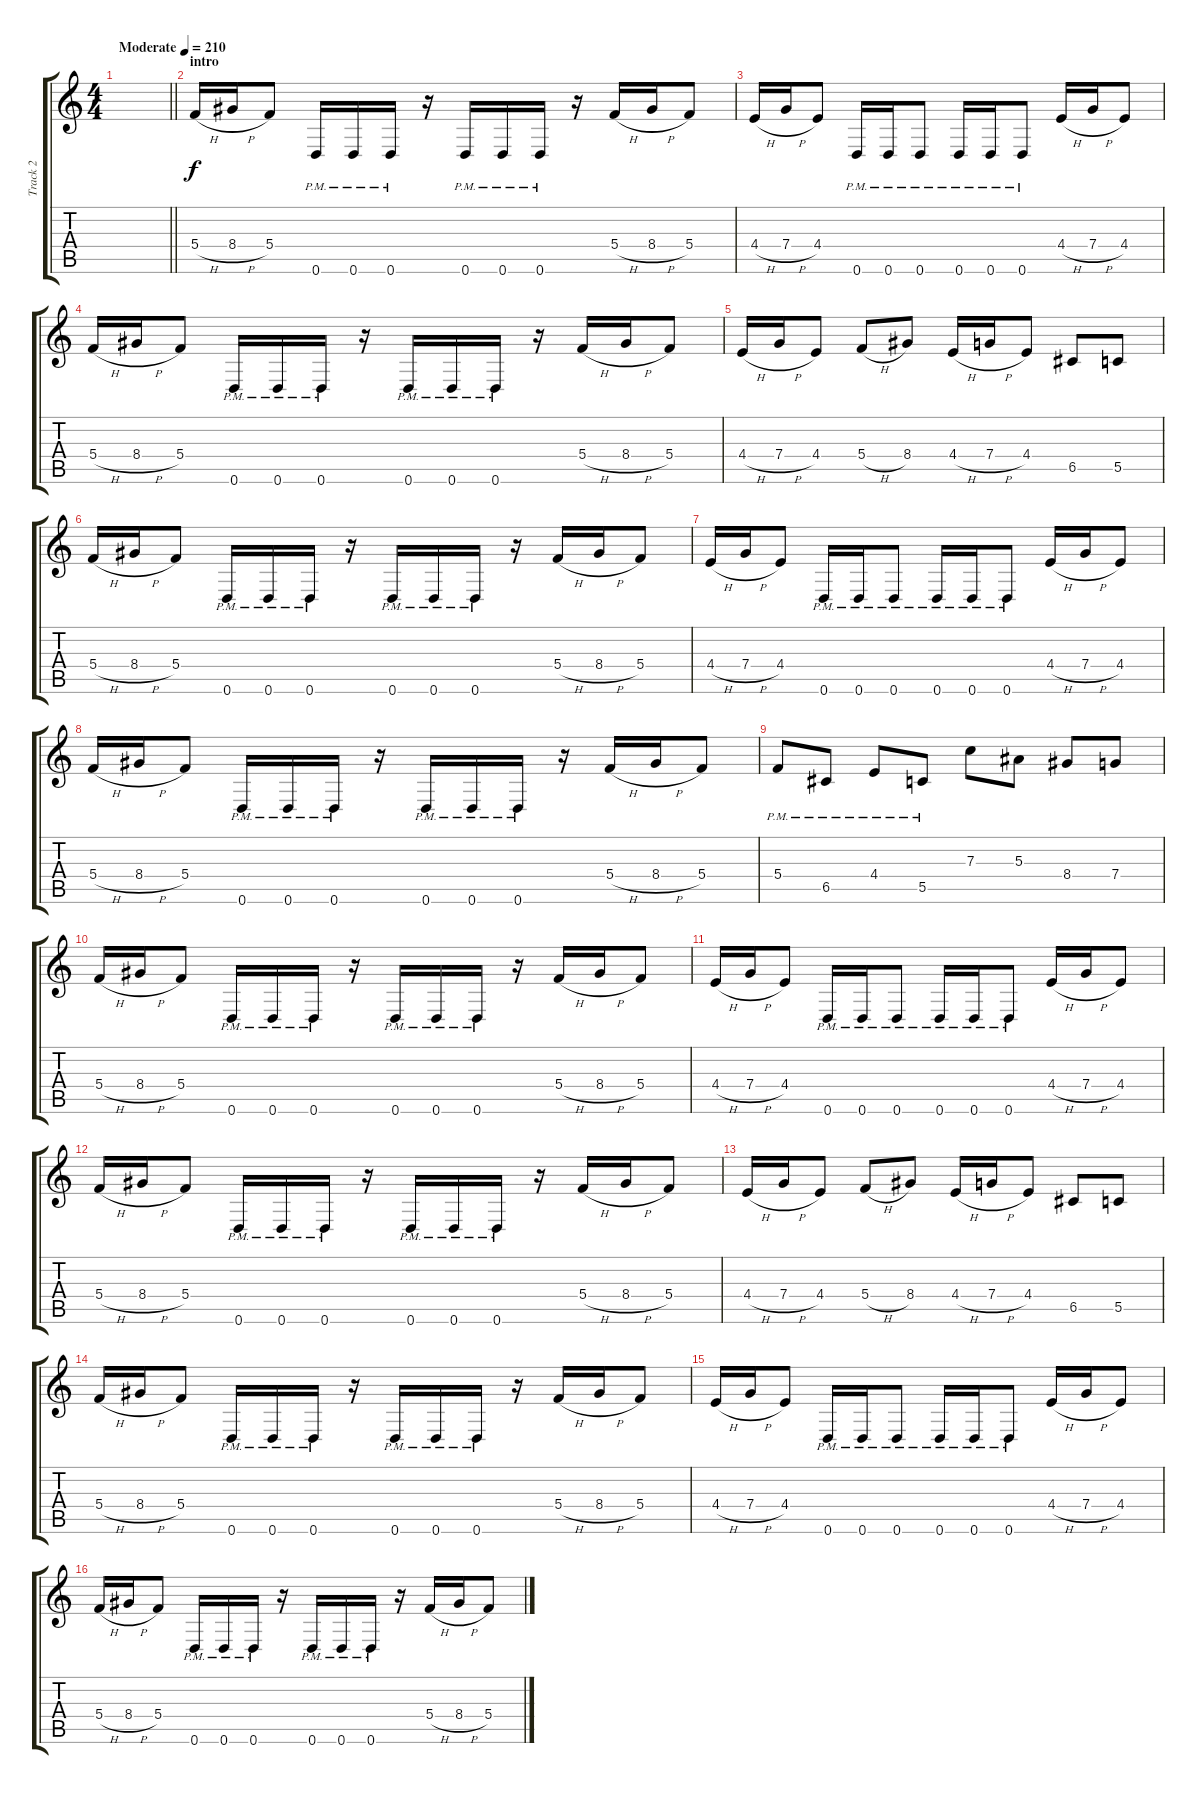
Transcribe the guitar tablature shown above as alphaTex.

\track ("Track 2" "Track 2") {instrument distortionguitar}
\staff {score tabs}
\tuning (D4 A3 F3 C3 G2 D2) {hide}
\ts (4 4)
\tempo (210 "Moderate")
\clef g2
\barLineRight lightlight
\ks c
|
\section ("" "intro")
5.4{h}.16 8.4{h}.16 5.4.8 0.6{pm}.16 0.6{pm}.16 0.6{pm}.16 r.16 0.6{pm}.16 0.6{pm}.16 0.6{pm}.16 r.16 5.4{h}.16 8.4{h}.16 5.4.8 |
4.4{h}.16 7.4{h}.16 4.4.8 0.6{pm}.16 0.6{pm}.16 0.6{pm}.8 0.6{pm}.16 0.6{pm}.16 0.6{pm}.8 4.4{h}.16 7.4{h}.16 4.4.8 |
5.4{h}.16 8.4{h}.16 5.4.8 0.6{pm}.16 0.6{pm}.16 0.6{pm}.16 r.16 0.6{pm}.16 0.6{pm}.16 0.6{pm}.16 r.16 5.4{h}.16 8.4{h}.16 5.4.8 |
4.4{h}.16 7.4{h}.16 4.4.8 5.4{h}.8 8.4.8 4.4{h}.16 7.4{h}.16 4.4.8 6.5.8 5.5.8 |
5.4{h}.16 8.4{h}.16 5.4.8 0.6{pm}.16 0.6{pm}.16 0.6{pm}.16 r.16 0.6{pm}.16 0.6{pm}.16 0.6{pm}.16 r.16 5.4{h}.16 8.4{h}.16 5.4.8 |
4.4{h}.16 7.4{h}.16 4.4.8 0.6{pm}.16 0.6{pm}.16 0.6{pm}.8 0.6{pm}.16 0.6{pm}.16 0.6{pm}.8 4.4{h}.16 7.4{h}.16 4.4.8 |
5.4{h}.16 8.4{h}.16 5.4.8 0.6{pm}.16 0.6{pm}.16 0.6{pm}.16 r.16 0.6{pm}.16 0.6{pm}.16 0.6{pm}.16 r.16 5.4{h}.16 8.4{h}.16 5.4.8 |
5.4{pm}.8 6.5{pm}.8 4.4{pm}.8 5.5{pm}.8 7.3.8 5.3.8 8.4.8 7.4.8 |
5.4{h}.16 8.4{h}.16 5.4.8 0.6{pm}.16 0.6{pm}.16 0.6{pm}.16 r.16 0.6{pm}.16 0.6{pm}.16 0.6{pm}.16 r.16 5.4{h}.16 8.4{h}.16 5.4.8 |
4.4{h}.16 7.4{h}.16 4.4.8 0.6{pm}.16 0.6{pm}.16 0.6{pm}.8 0.6{pm}.16 0.6{pm}.16 0.6{pm}.8 4.4{h}.16 7.4{h}.16 4.4.8 |
5.4{h}.16 8.4{h}.16 5.4.8 0.6{pm}.16 0.6{pm}.16 0.6{pm}.16 r.16 0.6{pm}.16 0.6{pm}.16 0.6{pm}.16 r.16 5.4{h}.16 8.4{h}.16 5.4.8 |
4.4{h}.16 7.4{h}.16 4.4.8 5.4{h}.8 8.4.8 4.4{h}.16 7.4{h}.16 4.4.8 6.5.8 5.5.8 |
5.4{h}.16 8.4{h}.16 5.4.8 0.6{pm}.16 0.6{pm}.16 0.6{pm}.16 r.16 0.6{pm}.16 0.6{pm}.16 0.6{pm}.16 r.16 5.4{h}.16 8.4{h}.16 5.4.8 |
4.4{h}.16 7.4{h}.16 4.4.8 0.6{pm}.16 0.6{pm}.16 0.6{pm}.8 0.6{pm}.16 0.6{pm}.16 0.6{pm}.8 4.4{h}.16 7.4{h}.16 4.4.8 |
5.4{h}.16 8.4{h}.16 5.4.8 0.6{pm}.16 0.6{pm}.16 0.6{pm}.16 r.16 0.6{pm}.16 0.6{pm}.16 0.6{pm}.16 r.16 5.4{h}.16 8.4{h}.16 5.4.8
